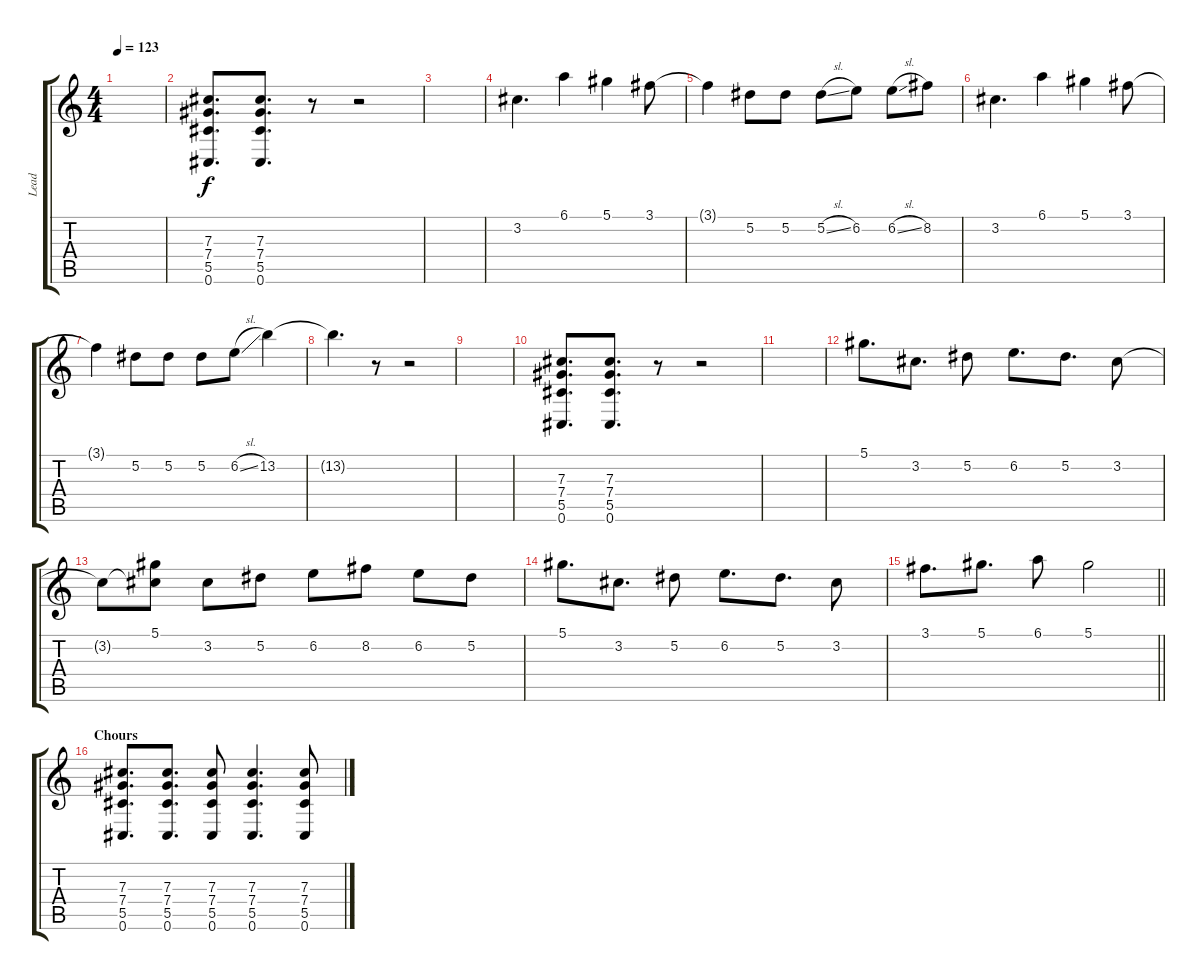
\track ("Lead" "Lead") {instrument distortionguitar}
\staff {score tabs}
\tuning (Eb4 Bb3 Gb3 Db3 Ab2 Db2) {hide}
\ts (4 4)
\tempo 123
\clef g2
\ks c
|
(7.3 7.4 5.5 0.6).8{d} (7.3 7.4 5.5 0.6).8{d} r.8 r.2 |
|
3.2.4{d} 6.1.4 5.1.4 3.1.8 |
3.1{t}.4 5.2.8 5.2.8 5.2{sl}.8 6.2.8 6.2{sl}.8 8.2.8 |
3.2.4{d} 6.1.4 5.1.4 3.1.8 |
3.1{t}.4 5.2.8 5.2.8 5.2.8 6.2{sl}.8 13.2.4 |
13.2{t}.4{d} r.8 r.2 |
|
(7.3 7.4 5.5 0.6).8{d} (7.3 7.4 5.5 0.6).8{d} r.8 r.2 |
|
5.1.8{d} 3.2.8{d} 5.2.8 6.2.8{d} 5.2.8{d} 3.2.8 |
3.2{t}.8 (5.1 3.2{t}).8 3.2.8 5.2.8 6.2.8 8.2.8 6.2.8 5.2.8 |
5.1.8{d} 3.2.8{d} 5.2.8 6.2.8{d} 5.2.8{d} 3.2.8 |
\barLineRight lightlight
3.1.8{d} 5.1.8{d} 6.1.8 5.1.2 |
\section ("" "Chours")
(7.3 7.4 5.5 0.6).8{d} (7.3 7.4 5.5 0.6).8{d} (7.3 7.4 5.5 0.6).8 (7.3 7.4 5.5 0.6).4{d} (7.3 7.4 5.5 0.6).8
